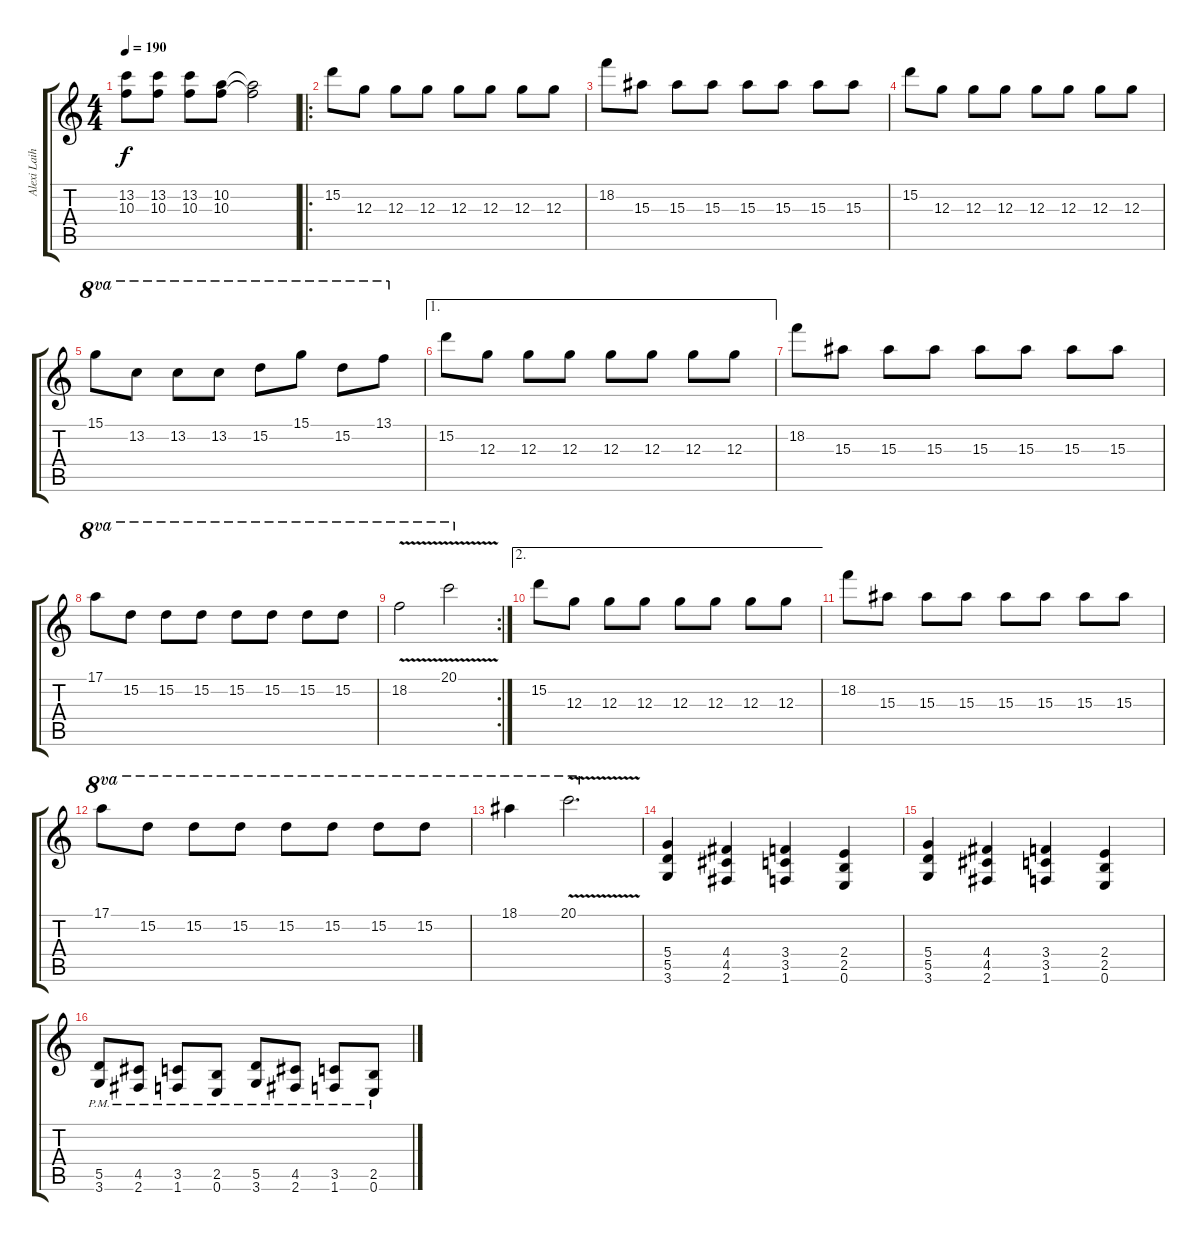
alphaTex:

\track ("Alexi Laiho" "Alexi Laih") {instrument distortionguitar}
\staff {score tabs}
\tuning (E4 B3 G3 D3 A2 E2) {hide}
\ts (4 4)
\tempo 190
\clef g2
\ks c
(13.2 10.3).8{dy f} (13.2 10.3).8 (13.2 10.3).8 (10.2 10.3).8 (10.2{t} 10.3{t}).2 |
\ro
15.2.8 12.3.8 12.3.8 12.3.8 12.3.8 12.3.8 12.3.8 12.3.8 |
18.2.8 15.3.8 15.3.8 15.3.8 15.3.8 15.3.8 15.3.8 15.3.8 |
15.2.8 12.3.8 12.3.8 12.3.8 12.3.8 12.3.8 12.3.8 12.3.8 |
15.1.8{ot 8va} 13.2.8{ot 8va} 13.2.8{ot 8va} 13.2.8{ot 8va} 15.2.8{ot 8va} 15.1.8{ot 8va} 15.2.8{ot 8va} 13.1.8{ot 8va} |
\ae 1
15.2.8 12.3.8 12.3.8 12.3.8 12.3.8 12.3.8 12.3.8 12.3.8 |
18.2.8 15.3.8 15.3.8 15.3.8 15.3.8 15.3.8 15.3.8 15.3.8 |
17.1.8{ot 8va} 15.2.8{ot 8va} 15.2.8{ot 8va} 15.2.8{ot 8va} 15.2.8{ot 8va} 15.2.8{ot 8va} 15.2.8{ot 8va} 15.2.8{ot 8va} |
\rc 2
18.2{v}.2{ot 8va} 20.1{v}.2{ot 8va} |
\ae 2
15.2.8 12.3.8 12.3.8 12.3.8 12.3.8 12.3.8 12.3.8 12.3.8 |
18.2.8 15.3.8 15.3.8 15.3.8 15.3.8 15.3.8 15.3.8 15.3.8 |
17.1.8{ot 8va} 15.2.8{ot 8va} 15.2.8{ot 8va} 15.2.8{ot 8va} 15.2.8{ot 8va} 15.2.8{ot 8va} 15.2.8{ot 8va} 15.2.8{ot 8va} |
18.1.4{ot 8va} 20.1{v}.2{d ot 8va} |
(5.4 5.5 3.6).4 (4.4 4.5 2.6).4 (3.4 3.5 1.6).4 (2.4 2.5 0.6).4 |
(5.4 5.5 3.6).4 (4.4 4.5 2.6).4 (3.4 3.5 1.6).4 (2.4 2.5 0.6).4 |
(5.5{pm} 3.6{pm}).8 (4.5{pm} 2.6{pm}).8 (3.5{pm} 1.6{pm}).8 (2.5{pm} 0.6{pm}).8 (5.5{pm} 3.6{pm}).8 (4.5{pm} 2.6{pm}).8 (3.5{pm} 1.6{pm}).8 (2.5{pm} 0.6{pm}).8
